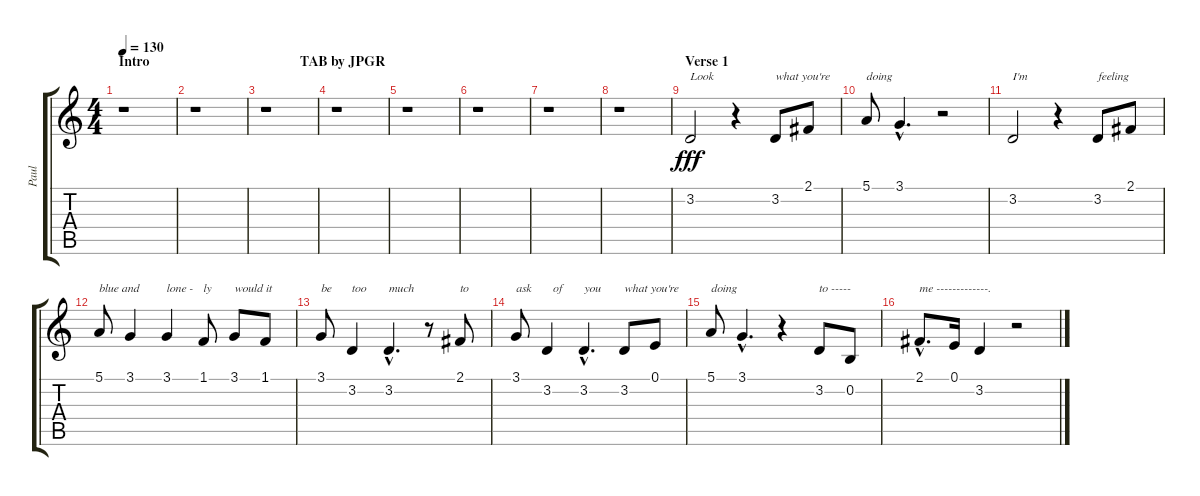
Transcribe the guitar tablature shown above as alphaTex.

\track ("Paul" "Paul") {instrument altosax}
\staff {score tabs}
\tuning (E4 B3 G3 D3 A2 E2) {hide}
\ts (4 4)
\section ("" "Intro                                           TAB by JPGR")
\tempo 130
\clef g2
\ks c
r.1{dy fff instrument altosax} |
r.1 |
r.1 |
r.1 |
r.1 |
r.1 |
r.1 |
r.1 |
\section ("" "Verse 1")
3.2.2{txt "Look"} r.4 3.2.8{txt "what you're"} 2.1.8 |
5.1.8{txt "doing"} 3.1{hac}.4{d} r.2 |
3.2.2{txt "I'm"} r.4 3.2.8{txt "feeling"} 2.1.8 |
5.1.8{txt "blue and"} 3.1.4 3.1.4{txt "lone -"} 1.1.8{txt "ly"} 3.1.8{txt "would it"} 1.1.8 |
3.1.8{txt "be"} 3.2.4{txt "too"} 3.2{hac}.4{d txt "much"} r.8 2.1.8{txt "to"} |
3.1.8{txt "ask"} 3.2.4{txt "  of"} 3.2{hac}.4{d txt "you"} 3.2.8{txt "what you're"} 0.1.8 |
5.1.8{txt "doing"} 3.1{hac}.4{d} r.4 3.2.8{txt "to -----"} 0.2.8 |
2.1{hac}.8{d txt "me -------------."} 0.1.16 3.2.4 r.2
